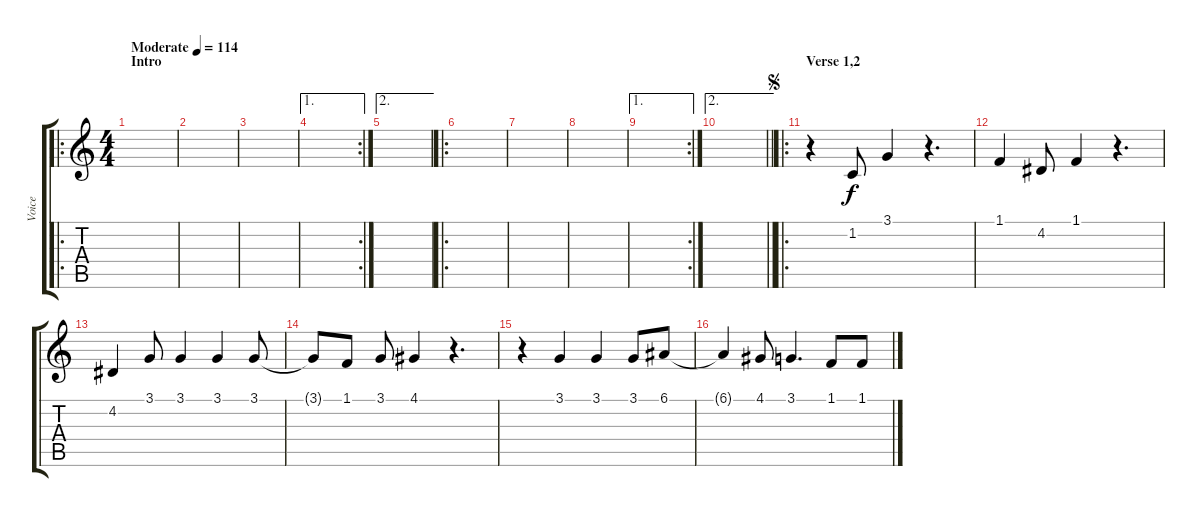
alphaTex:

\track ("Voice" "Voice") {instrument fx5brightness}
\staff {score tabs}
\tuning (E4 B3 G3 D3 A2 E2) {hide}
\ro
\ts (4 4)
\section ("" "Intro")
\tempo (114 "Moderate")
\clef g2
\ks c
|
|
|
\ae 1
\rc 2
|
\ae 2
|
\ro
|
|
|
\ae 1
\rc 2
|
\ae 2
\barLineRight lightlight
|
\ro
\section ("" "Verse 1,2")
\jump segno
r.4 1.2.8 3.1.4 r.4{d} |
1.1.4 4.2.8 1.1.4 r.4{d} |
4.2.4 3.1.8 3.1.4 3.1.4 3.1.8 |
3.1{t}.8 1.1.8 3.1.8 4.1.4 r.4{d} |
r.4 3.1.4 3.1.4 3.1.8 6.1.8 |
6.1{t}.4 4.1.8 3.1.4{d} 1.1.8 1.1.8
